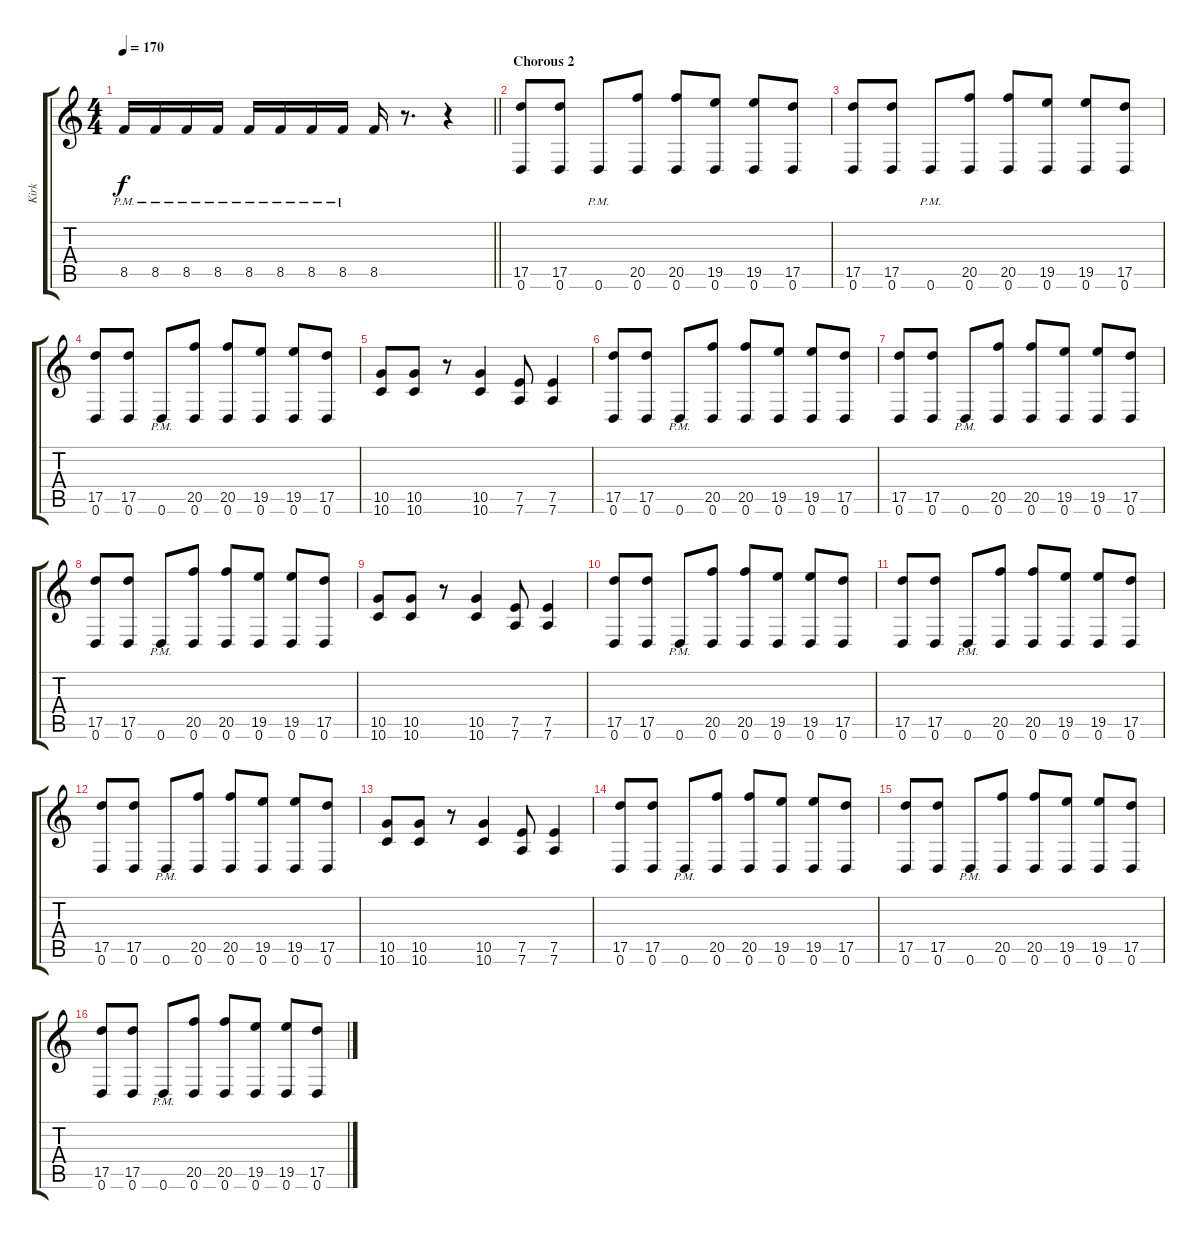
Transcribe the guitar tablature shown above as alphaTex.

\track ("Kirk" "Kirk") {instrument distortionguitar}
\staff {score tabs}
\tuning (E4 B3 G3 D3 A2 D2) {hide}
\ts (4 4)
\tempo 170
\clef g2
\barLineRight lightlight
\ks c
8.5{pm}.16{dy f} 8.5{pm}.16 8.5{pm}.16 8.5{pm}.16 8.5{pm}.16 8.5{pm}.16 8.5{pm}.16 8.5{pm}.16 8.5.16 r.8{d} r.4 |
\section ("" "Chorous 2")
(17.5 0.6).8 (17.5 0.6).8 0.6{pm}.8 (20.5 0.6).8 (20.5 0.6).8 (19.5 0.6).8 (19.5 0.6).8 (17.5 0.6).8 |
(17.5 0.6).8 (17.5 0.6).8 0.6{pm}.8 (20.5 0.6).8 (20.5 0.6).8 (19.5 0.6).8 (19.5 0.6).8 (17.5 0.6).8 |
(17.5 0.6).8 (17.5 0.6).8 0.6{pm}.8 (20.5 0.6).8 (20.5 0.6).8 (19.5 0.6).8 (19.5 0.6).8 (17.5 0.6).8 |
(10.5 10.6).8 (10.5 10.6).8 r.8 (10.5 10.6).4 (7.5 7.6).8 (7.5 7.6).4 |
(17.5 0.6).8 (17.5 0.6).8 0.6{pm}.8 (20.5 0.6).8 (20.5 0.6).8 (19.5 0.6).8 (19.5 0.6).8 (17.5 0.6).8 |
(17.5 0.6).8 (17.5 0.6).8 0.6{pm}.8 (20.5 0.6).8 (20.5 0.6).8 (19.5 0.6).8 (19.5 0.6).8 (17.5 0.6).8 |
(17.5 0.6).8 (17.5 0.6).8 0.6{pm}.8 (20.5 0.6).8 (20.5 0.6).8 (19.5 0.6).8 (19.5 0.6).8 (17.5 0.6).8 |
(10.5 10.6).8 (10.5 10.6).8 r.8 (10.5 10.6).4 (7.5 7.6).8 (7.5 7.6).4 |
(17.5 0.6).8 (17.5 0.6).8 0.6{pm}.8 (20.5 0.6).8 (20.5 0.6).8 (19.5 0.6).8 (19.5 0.6).8 (17.5 0.6).8 |
(17.5 0.6).8 (17.5 0.6).8 0.6{pm}.8 (20.5 0.6).8 (20.5 0.6).8 (19.5 0.6).8 (19.5 0.6).8 (17.5 0.6).8 |
(17.5 0.6).8 (17.5 0.6).8 0.6{pm}.8 (20.5 0.6).8 (20.5 0.6).8 (19.5 0.6).8 (19.5 0.6).8 (17.5 0.6).8 |
(10.5 10.6).8 (10.5 10.6).8 r.8 (10.5 10.6).4 (7.5 7.6).8 (7.5 7.6).4 |
(17.5 0.6).8 (17.5 0.6).8 0.6{pm}.8 (20.5 0.6).8 (20.5 0.6).8 (19.5 0.6).8 (19.5 0.6).8 (17.5 0.6).8 |
(17.5 0.6).8 (17.5 0.6).8 0.6{pm}.8 (20.5 0.6).8 (20.5 0.6).8 (19.5 0.6).8 (19.5 0.6).8 (17.5 0.6).8 |
(17.5 0.6).8 (17.5 0.6).8 0.6{pm}.8 (20.5 0.6).8 (20.5 0.6).8 (19.5 0.6).8 (19.5 0.6).8 (17.5 0.6).8
